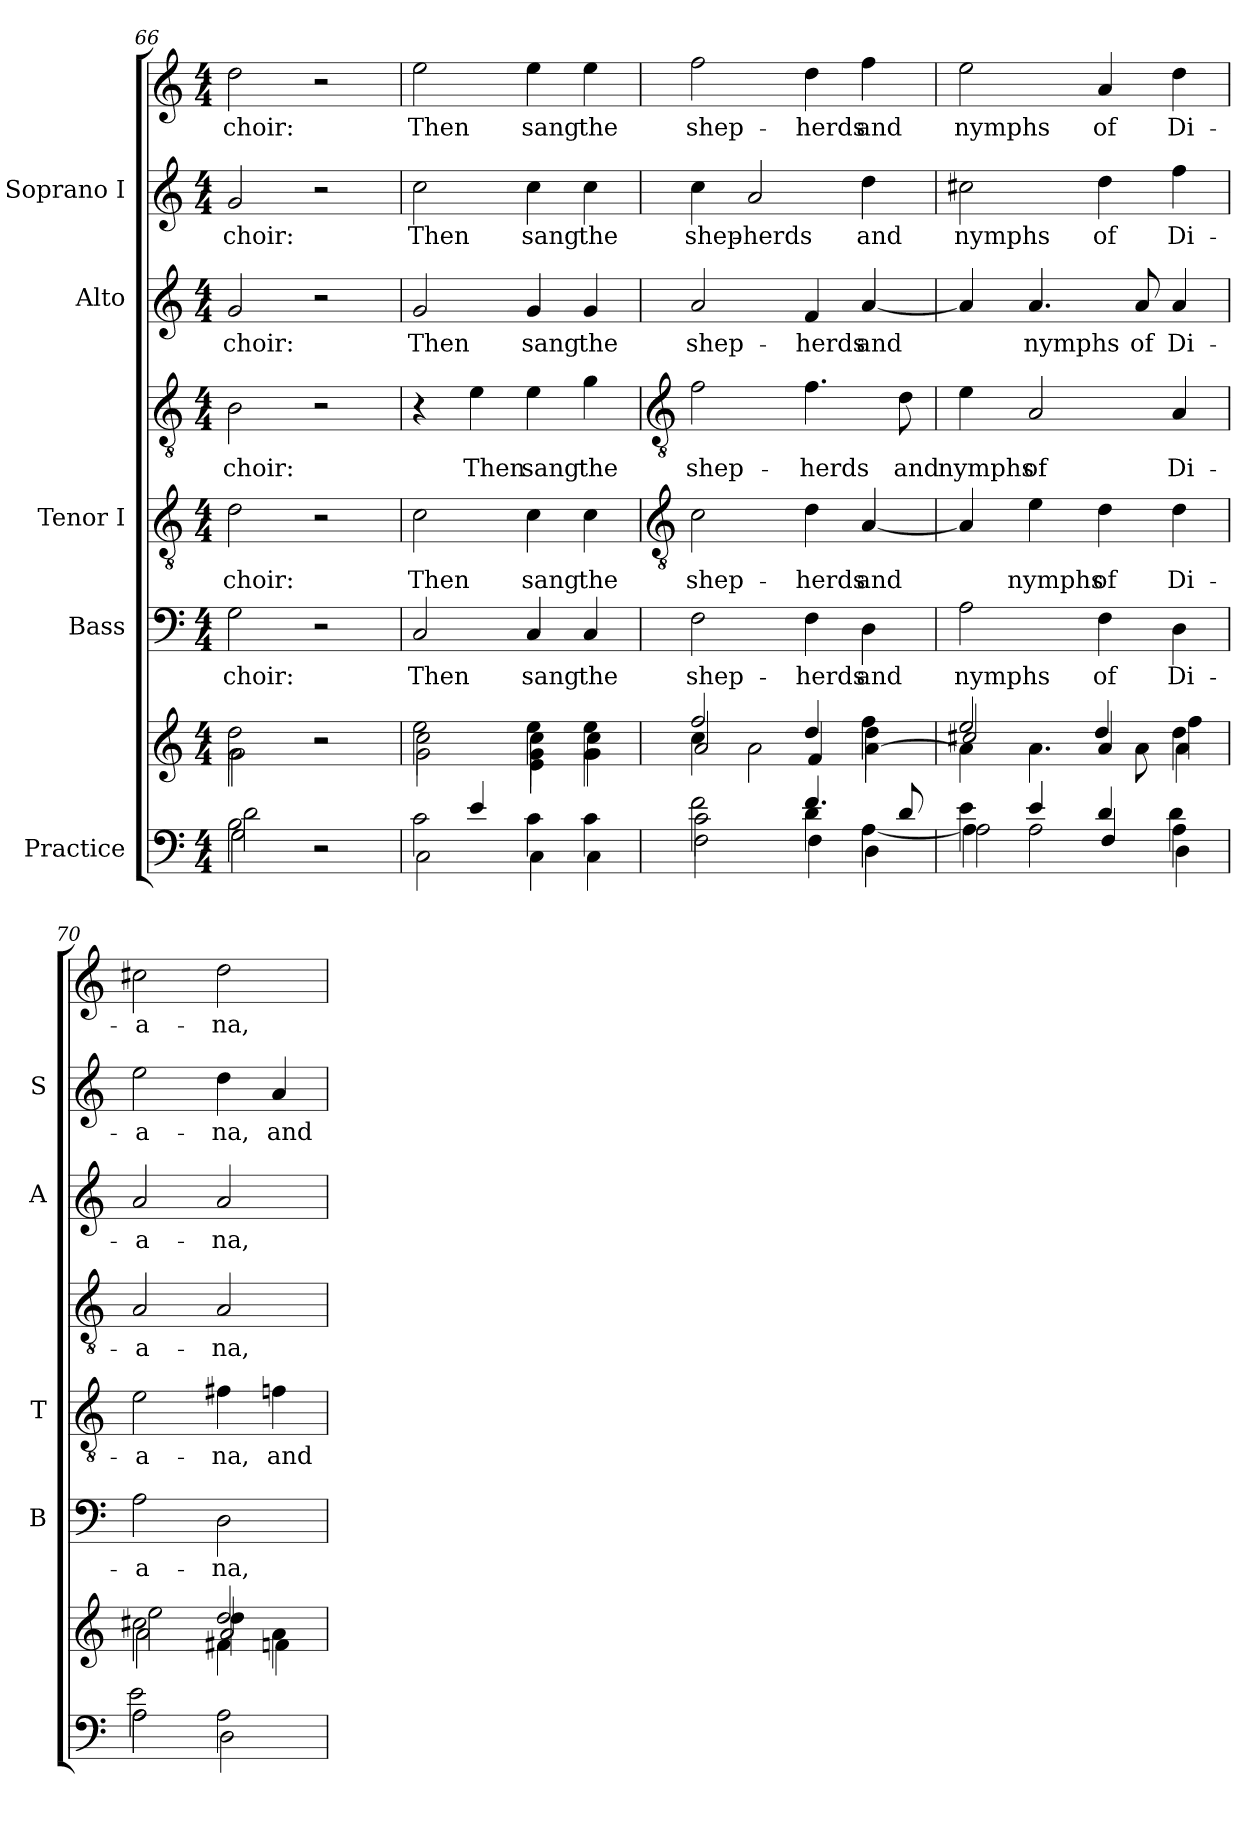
**kern	**kern	**kern	**text	**kern	**text	**kern	**text	**kern	**text	**kern	**text	**kern	**text
*part5	*part5	*part4	*part4	*part3	*part3	*part3	*part3	*part2	*part2	*part1	*part1	*part1	*part1
*staff8	*staff7	*staff6	*staff6	*staff5	*staff5	*staff4	*staff4	*staff3	*staff3	*staff2	*staff2	*staff1	*staff1
*I"Practice	*	*I"Bass	*	*I"Tenor I	*	*	*	*I"Alto	*	*I"Soprano I	*	*	*
*	*	*I'B	*	*I'T	*	*	*	*I'A	*	*I'S	*	*	*
*clefF4	*clefG2	*clefF4	*	*clefGv2	*	*clefGv2	*	*clefG2	*	*clefG2	*	*clefG2	*
*k[]	*k[]	*k[]	*	*k[]	*	*k[]	*	*k[]	*	*k[]	*	*k[]	*
*C:	*C:	*C:	*	*C:	*	*C:	*	*C:	*	*C:	*	*C:	*
*M4/4	*M4/4	*M4/4	*	*M4/4	*	*M4/4	*	*M4/4	*	*M4/4	*	*M4/4	*
=66	=66	=66	=66	=66	=66	=66	=66	=66	=66	=66	=66	=66	=66
*^	*^	*	*	*	*	*	*	*	*	*	*	*	*
*	*^	*	*^	*	*	*	*	*	*	*	*	*	*	*	*
!	!	!	!	!	!	!	!LO:LY:b	!	!LO:LY:b	!	!LO:LY:b	!	!LO:LY:b	!	!LO:LY:b	!	!LO:LY:b
2B\	2d\	2G\	2dd\	2g\	2g\	2G	choir:	2d	choir:	2B	choir:	2g	choir:	2g	choir:	2dd	choir:
2r	2r	2r	2r	2r	2r	2r	.	2r	.	2r	.	2r	.	2r	.	2r	.
=67	=67	=67	=67	=67	=67	=67	=67	=67	=67	=67	=67	=67	=67	=67	=67	=67	=67
*	*	*	*	*	*^	*	*	*	*	*	*	*	*	*	*	*	*
!	!	!	!	!	!	!	!	!LO:LY:b	!	!LO:LY:b	!	!	!	!LO:LY:b	!	!LO:LY:b	!	!LO:LY:b
4ryy	2c\	2C\	2ee\	2cc\	2g\	2ryy	2C	Then	2c	Then	4r	.	2g	Then	2cc	Then	2ee	Then
!	!	!	!	!	!	!	!	!	!	!	!	!LO:LY:b	!	!	!	!	!	!
4e/	.	.	.	.	.	.	.	.	.	.	4e	Then	.	.	.	.	.	.
!	!	!	!	!	!	!	!	!LO:LY:b	!	!LO:LY:b	!	!LO:LY:b	!	!LO:LY:b	!	!LO:LY:b	!	!LO:LY:b
2ryy	4c\	4C\	4ee\	4cc\	4g\	4e\	4C	sang	4c	sang	4e	sang	4g	sang	4cc	sang	4ee	sang
!	!	!	!	!	!	!	!	!LO:LY:b	!	!LO:LY:b	!	!LO:LY:b	!	!LO:LY:b	!	!LO:LY:b	!	!LO:LY:b
.	4c\	4C\	4ee\	4cc\	4g\	4g\	4C	the	4c	the	4g	the	4g	the	4cc	the	4ee	the
*	*	*	*v	*v	*v	*v	*	*	*	*	*	*	*	*	*	*	*	*
!!LO:LB:g=z
=68	=68	=68	=68	=68	=68	=68	=68	=68	=68	=68	=68	=68	=68	=68	=68
*	*	*	*	*	*	*clefGv2	*	*clefGv2	*	*	*	*	*	*	*
*	*	*	*^	*	*	*	*	*	*	*	*	*	*	*	*
*	*	*	*	*^	*	*	*	*	*	*	*	*	*	*	*	*
*	*	*	*	*	*^	*	*	*	*	*	*	*	*	*	*	*	*
!	!	!	!	!	!	!	!	!LO:LY:b	!	!LO:LY:b	!	!LO:LY:b	!	!LO:LY:b	!	!LO:LY:b	!	!LO:LY:b
*	*	*	*	*	*v	*v	*	*	*	*	*	*	*	*	*	*	*	*
2f\	2c\	2F\	2ff/	4cc\	2a/	2F	shep-	2c	shep-	2f	shep-	2a	shep-	4cc	shep-	2ff	shep-
!	!	!	!	!	!	!	!	!	!	!	!	!	!	!	!LO:LY:b	!	!
.	.	.	.	2a\	.	.	.	.	.	.	.	.	.	2a	-herds	.	.
!	!	!	!	!	!	!	!LO:LY:b	!	!LO:LY:b	!	!LO:LY:b	!	!LO:LY:b	!	!	!	!LO:LY:b
4.f/	4d\	4F\	4dd/	.	4f/	4F	-herds	4d	-herds	4.f	-herds	4f	-herds	.	.	4dd	-herds
!	!	!	!	!	!	!	!LO:LY:b	!	!LO:LY:b	!	!	!	!LO:LY:b	!	!LO:LY:b	!	!LO:LY:b
.	[4A\	4D\	4ff\	4dd\	[4a\	4D	and	[4A	and	.	.	[4a	and	4dd	and	4ff	and
!	!	!	!	!	!	!	!	!	!	!	!LO:LY:b	!	!	!	!	!	!
8d/	.	.	.	.	.	.	.	.	.	8d	and	.	.	.	.	.	.
=69	=69	=69	=69	=69	=69	=69	=69	=69	=69	=69	=69	=69	=69	=69	=69	=69	=69
!	!	!	!	!	!	!	!LO:LY:b	!	!	!	!LO:LY:b	!	!	!	!LO:LY:b	!	!LO:LY:b
4e\	4A\]	2A\	2ee/	2cc#X/	4a\]	2A	nymphs	4A]	.	4e	nymphs	4a]	.	2cc#X	-nymphs	2ee	nymphs
!	!	!	!	!	!	!	!	!	!LO:LY:b	!	!LO:LY:b	!	!LO:LY:b	!	!	!	!
2A\	4e/	.	.	.	4.a\	.	.	4e	-nymphs	2A	of	4.a	nymphs	.	.	.	.
!	!	!	!	!	!	!	!LO:LY:b	!	!LO:LY:b	!	!	!	!	!	!LO:LY:b	!	!LO:LY:b
.	4d/	4F/	4a/	4dd/	.	4F	of	4d	of	.	.	.	.	4dd	of	4a	of
!	!	!	!	!	!	!	!	!	!	!	!	!	!LO:LY:b	!	!	!	!
.	.	.	.	.	8a\	.	.	.	.	.	.	8a	of	.	.	.	.
!	!	!	!	!	!	!	!LO:LY:b	!	!LO:LY:b	!	!LO:LY:b	!	!LO:LY:b	!	!LO:LY:b	!	!LO:LY:b
4A\	4d\	4D\	4dd\	4ff\	4a\	4D	Di-	4d	Di-	4A	Di-	4a	Di-	4ff	Di-	4dd	Di-
=70	=70	=70	=70	=70	=70	=70	=70	=70	=70	=70	=70	=70	=70	=70	=70	=70	=70
*	*	*	*	*	*^	*	*	*	*	*	*	*	*	*	*	*	*
!	!	!	!	!	!	!	!	!LO:LY:b	!	!LO:LY:b	!	!LO:LY:b	!	!LO:LY:b	!	!LO:LY:b	!	!LO:LY:b
2A\	2e\	2A\	2cc#X\	2ee\	2a\	2ryy	2A	-a-	2e	a-	2A	-a-	2a	-a-	2ee	a-	2cc#X	-a-
!	!	!	!	!	!	!	!	!LO:LY:b	!	!LO:LY:b	!	!LO:LY:b	!	!LO:LY:b	!	!LO:LY:b	!	!LO:LY:b
2A\	2ryy	2D\	2dd/	4dd\	2a/	4f#X\	2D	-na,	4f#X	-na,	2A	-na,	2a	-na,	4dd	-na,	2dd	-na,
!	!	!	!	!	!	!	!	!	!	!LO:LY:b	!	!	!	!	!	!LO:LY:b	!	!
.	.	.	.	4a\	.	4fn\	.	.	4fn	and	.	.	.	.	4a	and	.	.
*v	*v	*v	*	*	*	*	*	*	*	*	*	*	*	*	*	*	*	*
*	*v	*v	*v	*v	*	*	*	*	*	*	*	*	*	*	*	*
=	=	=	=	=	=	=	=	=	=	=	=	=	=
*-	*-	*-	*-	*-	*-	*-	*-	*-	*-	*-	*-	*-	*-
